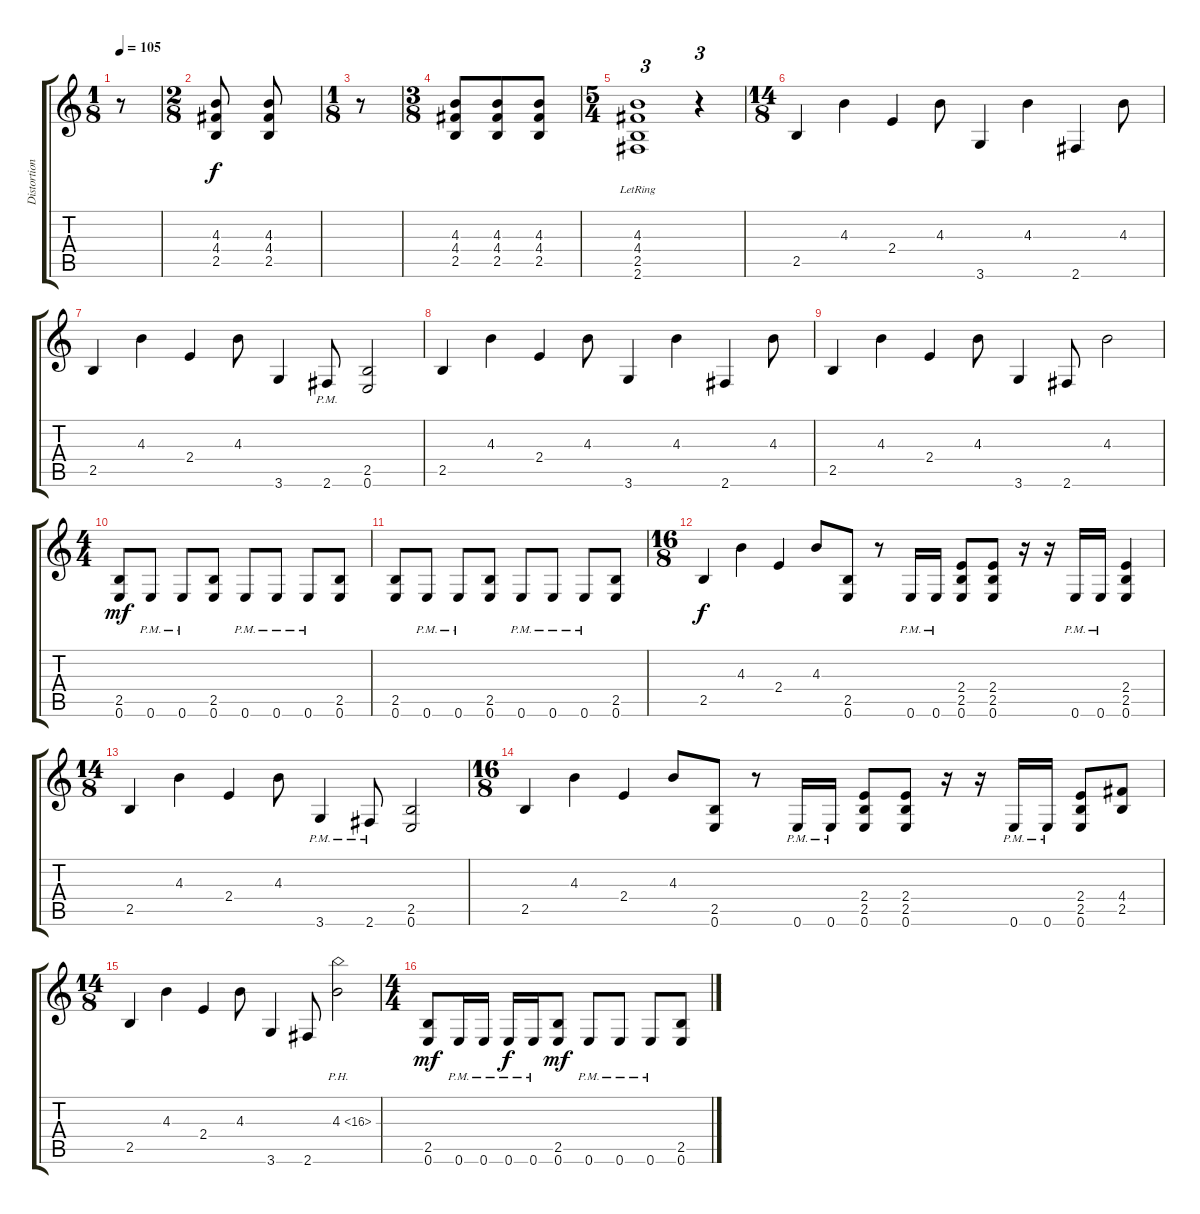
\track ("Distortion Guitar" "Distortion") {instrument distortionguitar}
\staff {score tabs}
\tuning (E4 B3 G3 D3 A2 E2) {hide}
\ts (1 8)
\tempo 105
\clef g2
\ks c
r.8{dy f} |
\ts (2 8)
(4.3 4.4 2.5).8 (4.3 4.4 2.5).8 |
\ts (1 8)
r.8 |
\ts (3 8)
(4.3 4.4 2.5).8 (4.3 4.4 2.5).8 (4.3 4.4 2.5).8 |
\ts (5 4)
(4.3{lr} 4.4{lr} 2.5{lr} 2.6).1{tu (3 2)} r.4{tu (3 2)} |
\ts (14 8)
2.5.4 4.3.4 2.4.4 4.3.8 3.6.4 4.3.4 2.6.4 4.3.8 |
2.5.4 4.3.4 2.4.4 4.3.8 3.6.4 2.6{pm}.8 (2.5 0.6).2 |
2.5.4 4.3.4 2.4.4 4.3.8 3.6.4 4.3.4 2.6.4 4.3.8 |
2.5.4 4.3.4 2.4.4 4.3.8 3.6.4 2.6.8 4.3.2 |
\ts (4 4)
(2.5 0.6).8{dy mf} 0.6{pm}.8 0.6{pm}.8 (2.5 0.6).8 0.6{pm}.8 0.6{pm}.8 0.6{pm}.8 (2.5 0.6).8 |
(2.5 0.6).8 0.6{pm}.8 0.6{pm}.8 (2.5 0.6).8 0.6{pm}.8 0.6{pm}.8 0.6{pm}.8 (2.5 0.6).8 |
\ts (16 8)
2.5.4{dy f} 4.3.4 2.4.4 4.3.8 (2.5 0.6).8 r.8 0.6{pm}.16 0.6{pm}.16 (2.4 2.5 0.6).8 (2.4 2.5 0.6).8 r.16 r.16 0.6{pm}.16 0.6{pm}.16 (2.4 2.5 0.6).4 |
\ts (14 8)
2.5.4 4.3.4 2.4.4 4.3.8 3.6{pm}.4 2.6{pm}.8 (2.5 0.6).2 |
\ts (16 8)
2.5.4 4.3.4 2.4.4 4.3.8 (2.5 0.6).8 r.8 0.6{pm}.16 0.6{pm}.16 (2.4 2.5 0.6).8 (2.4 2.5 0.6).8 r.16 r.16 0.6{pm}.16 0.6{pm}.16 (2.4 2.5 0.6).8 (4.4 2.5).8 |
\ts (14 8)
2.5.4 4.3.4 2.4.4 4.3.8 3.6.4 2.6.8 4.3{ph 12}.2 |
\ts (4 4)
(2.5 0.6).8{dy mf} 0.6{pm}.16 0.6{pm}.16 0.6{pm}.16{dy f} 0.6{pm}.16 (2.5 0.6).8{dy mf} 0.6{pm}.8 0.6{pm}.8 0.6{pm}.8 (2.5 0.6).8
